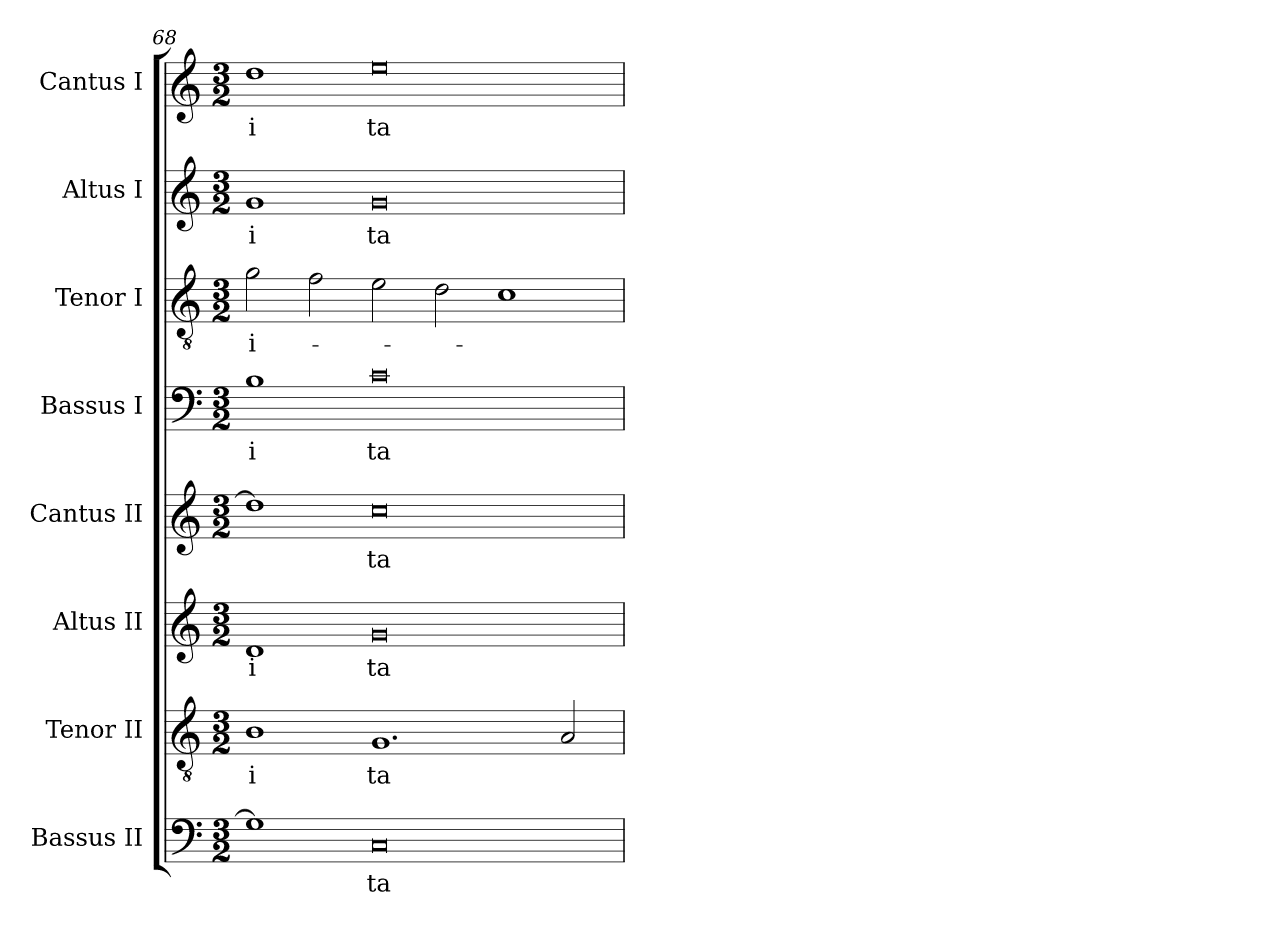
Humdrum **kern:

**kern	**text	**kern	**text	**kern	**text	**kern	**text	**kern	**text	**kern	**text	**kern	**text	**kern	**text
*part8	*part8	*part7	*part7	*part6	*part6	*part5	*part5	*part4	*part4	*part3	*part3	*part2	*part2	*part1	*part1
*staff8	*staff8	*staff7	*staff7	*staff6	*staff6	*staff5	*staff5	*staff4	*staff4	*staff3	*staff3	*staff2	*staff2	*staff1	*staff1
*I"Bassus II	*	*I"Tenor II	*	*I"Altus II	*	*I"Cantus II	*	*I"Bassus I	*	*I"Tenor I	*	*I"Altus I	*	*I"Cantus I	*
*clefF4	*	*clefGv2	*	*clefG2	*	*clefG2	*	*clefF4	*	*clefGv2	*	*clefG2	*	*clefG2	*
*	*	*	*	*k[]	*	*	*	*	*	*	*	*	*	*	*
*	*	*	*	*C:	*	*	*	*	*	*	*	*	*	*	*
*M3/2	*	*M3/2	*	*M3/2	*	*M3/2	*	*M3/2	*	*M3/2	*	*M3/2	*	*M3/2	*
=68	=68	=68	=68	=68	=68	=68	=68	=68	=68	=68	=68	=68	=68	=68	=68
!	!	!	!LO:LY:b:cj	!	!LO:LY:b:cj	!	!	!	!LO:LY:b:cj	!	!LO:LY:b:rj	!	!LO:LY:b:cj	!	!LO:LY:b:cj
1G]	.	1B	i	1d	i	1dd]	.	1B	i	2g\	-i-	1g	i	1dd	i
.	.	.	.	.	.	.	.	.	.	2f\	.	.	.	.	.
!	!LO:LY:b:cj	!	!LO:LY:b:cj	!	!LO:LY:b:cj	!	!LO:LY:b:cj	!	!LO:LY:b:cj	!	!	!	!LO:LY:b:cj	!	!LO:LY:b:cj
0C	ta	1.G	ta	0g	ta	0cc	-ta-	0c	ta	2e\	.	0g	ta	0ee	ta
.	.	.	.	.	.	.	.	.	.	2d\	.	.	.	.	.
.	.	.	.	.	.	.	.	.	.	1c	.	.	.	.	.
.	.	2A/	.	.	.	.	.	.	.	.	.	.	.	.	.
=	=	=	=	=	=	=	=	=	=	=	=	=	=	=	=
*-	*-	*-	*-	*-	*-	*-	*-	*-	*-	*-	*-	*-	*-	*-	*-
